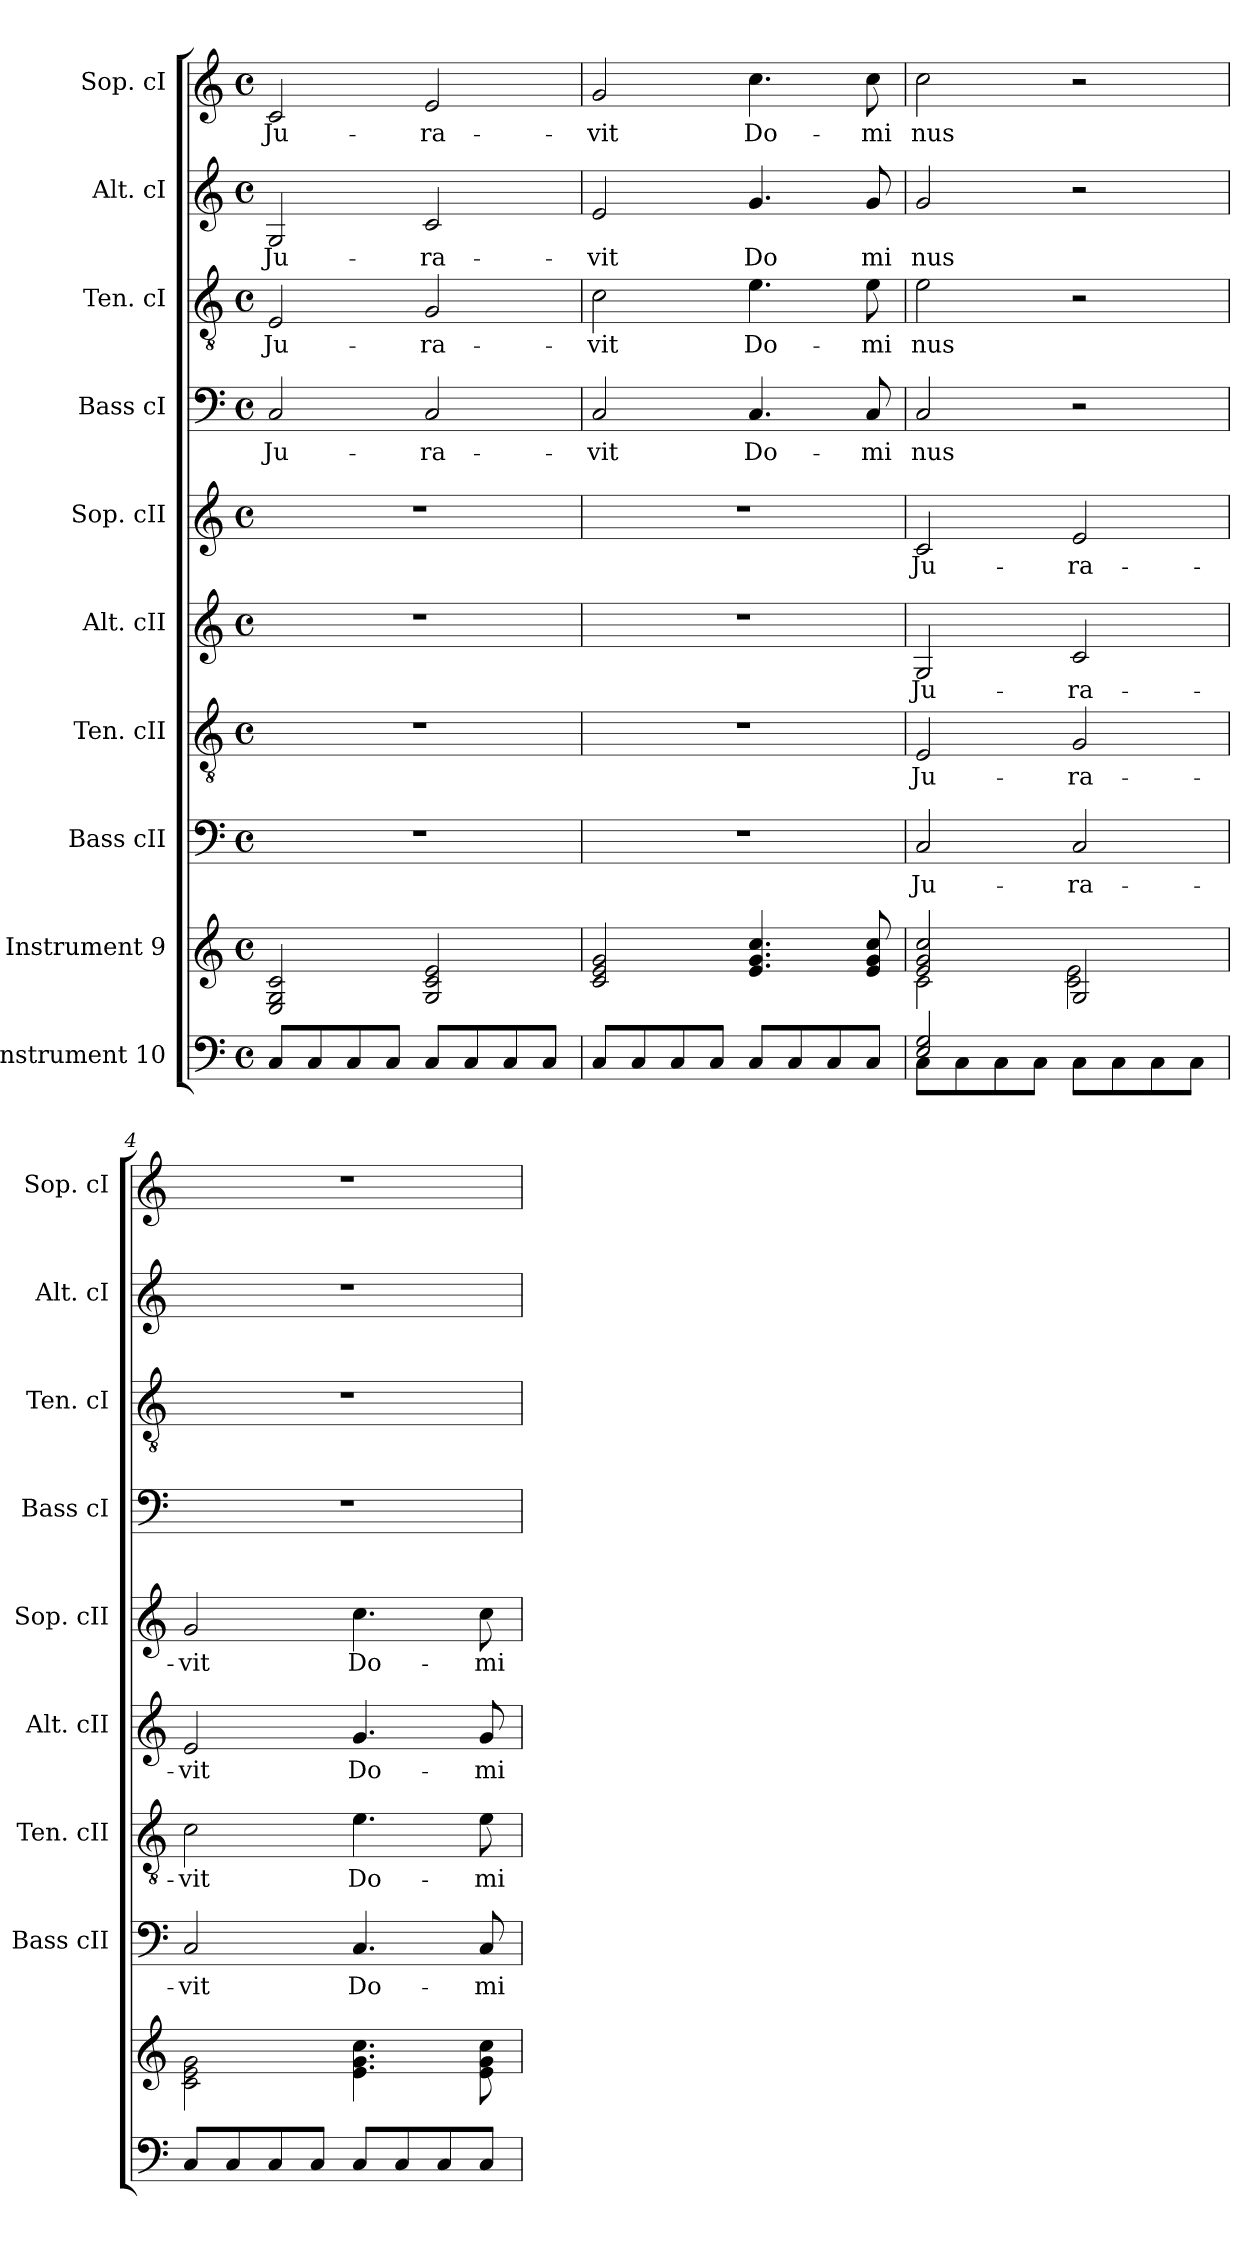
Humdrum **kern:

**kern	**kern	**kern	**text	**kern	**text	**kern	**text	**kern	**text	**kern	**text	**kern	**text	**kern	**text	**kern	**text
*part10	*part9	*part8	*part8	*part7	*part7	*part6	*part6	*part5	*part5	*part4	*part4	*part3	*part3	*part2	*part2	*part1	*part1
*staff10	*staff9	*staff8	*staff8	*staff7	*staff7	*staff6	*staff6	*staff5	*staff5	*staff4	*staff4	*staff3	*staff3	*staff2	*staff2	*staff1	*staff1
*I"Instrument 10	*I"Instrument 9	*I"Bass cII	*	*I"Ten. cII	*	*I"Alt. cII	*	*I"Sop. cII	*	*I"Bass cI	*	*I"Ten. cI	*	*I"Alt. cI	*	*I"Sop. cI	*
*	*	*I'Bass cII	*	*I'Ten. cII	*	*I'Alt. cII	*	*I'Sop. cII	*	*I'Bass cI	*	*I'Ten. cI	*	*I'Alt. cI	*	*I'Sop. cI	*
!!LO:PB:g=z
*stria5	*stria5	*stria5	*	*stria5	*	*stria5	*	*stria5	*	*stria5	*	*stria5	*	*stria5	*	*stria5	*
*clefF4	*clefG2	*clefF4	*	*clefGv2	*	*clefG2	*	*clefG2	*	*clefF4	*	*clefGv2	*	*clefG2	*	*clefG2	*
*k[]	*k[]	*k[]	*	*k[]	*	*k[]	*	*k[]	*	*k[]	*	*k[]	*	*k[]	*	*k[]	*
*C:	*C:	*C:	*	*C:	*	*C:	*	*C:	*	*C:	*	*C:	*	*C:	*	*C:	*
*M4/4	*M4/4	*M4/4	*	*M4/4	*	*M4/4	*	*M4/4	*	*M4/4	*	*M4/4	*	*M4/4	*	*M4/4	*
*met(c)	*met(c)	*met(c)	*	*met(c)	*	*met(c)	*	*met(c)	*	*met(c)	*	*met(c)	*	*met(c)	*	*met(c)	*
=1	=1	=1	=1	=1	=1	=1	=1	=1	=1	=1	=1	=1	=1	=1	=1	=1	=1
!	!	!	!	!	!	!	!	!	!	!	!LO:LY:b:cj	!	!LO:LY:b:cj	!	!LO:LY:b:cj	!	!LO:LY:b:cj
8C/L	2c/ 2G/ 2E/	1r	.	1r	.	1r	.	1r	.	2C/	Ju-	2E/	Ju-	2G/	Ju-	2c/	Ju-
8C/	.	.	.	.	.	.	.	.	.	.	.	.	.	.	.	.	.
8C/	.	.	.	.	.	.	.	.	.	.	.	.	.	.	.	.	.
8C/J	.	.	.	.	.	.	.	.	.	.	.	.	.	.	.	.	.
!	!	!	!	!	!	!	!	!	!	!	!LO:LY:b:cj	!	!LO:LY:b:cj	!	!LO:LY:b:cj	!	!LO:LY:b:cj
8C/L	2e/ 2c/ 2G/	.	.	.	.	.	.	.	.	2C/	-ra-	2G/	-ra-	2c/	-ra-	2e/	-ra-
8C/	.	.	.	.	.	.	.	.	.	.	.	.	.	.	.	.	.
8C/	.	.	.	.	.	.	.	.	.	.	.	.	.	.	.	.	.
8C/J	.	.	.	.	.	.	.	.	.	.	.	.	.	.	.	.	.
=2	=2	=2	=2	=2	=2	=2	=2	=2	=2	=2	=2	=2	=2	=2	=2	=2	=2
!	!	!	!	!	!	!	!	!	!	!	!LO:LY:b:cj	!	!LO:LY:b:cj	!	!LO:LY:b:cj	!	!LO:LY:b:cj
8C/L	2g/ 2e/ 2c/	1r	.	1r	.	1r	.	1r	.	2C/	-vit	2c\	-vit	2e/	-vit	2g/	-vit
8C/	.	.	.	.	.	.	.	.	.	.	.	.	.	.	.	.	.
8C/	.	.	.	.	.	.	.	.	.	.	.	.	.	.	.	.	.
8C/J	.	.	.	.	.	.	.	.	.	.	.	.	.	.	.	.	.
!	!	!	!	!	!	!	!	!	!	!	!LO:LY:b:cj	!	!LO:LY:b:cj	!	!LO:LY:b:cj	!	!LO:LY:b:cj
8C/L	4.cc/ 4.g/ 4.e/	.	.	.	.	.	.	.	.	4.C/	Do-	4.e\	Do-	4.g/	Do	4.cc\	Do-
8C/	.	.	.	.	.	.	.	.	.	.	.	.	.	.	.	.	.
8C/	.	.	.	.	.	.	.	.	.	.	.	.	.	.	.	.	.
!	!	!	!	!	!	!	!	!	!	!	!LO:LY:b:cj	!	!LO:LY:b:cj	!	!LO:LY:b:cj	!	!LO:LY:b:cj
8C/J	8cc/ 8g/ 8e/	.	.	.	.	.	.	.	.	8C/	-mi	8e\	-mi	8g/	mi	8cc\	-mi
=3	=3	=3	=3	=3	=3	=3	=3	=3	=3	=3	=3	=3	=3	=3	=3	=3	=3
*^	*^	*	*	*	*	*	*	*	*	*	*	*	*	*	*	*	*
!	!	!	!	!	!LO:LY:b:cj	!	!LO:LY:b:cj	!	!LO:LY:b:cj	!	!LO:LY:b:cj	!	!LO:LY:b:cj	!	!LO:LY:b:cj	!	!LO:LY:b:cj	!	!LO:LY:b:cj
2G/ 2E/	8C\L	2cc/ 2g/ 2e/	2c\	2C/	Ju-	2E/	Ju-	2G/	Ju-	2c/	Ju-	2C/	nus	2e\	nus	2g/	nus	2cc\	nus
.	8C\	.	.	.	.	.	.	.	.	.	.	.	.	.	.	.	.	.	.
.	8C\	.	.	.	.	.	.	.	.	.	.	.	.	.	.	.	.	.	.
.	8C\J	.	.	.	.	.	.	.	.	.	.	.	.	.	.	.	.	.	.
!	!	!	!	!	!LO:LY:b:cj	!	!LO:LY:b:cj	!	!LO:LY:b:cj	!	!LO:LY:b:cj	!	!	!	!	!	!	!	!
2ryy	8C\L	2G/	2e\ 2c\	2C/	-ra-	2G/	-ra-	2c/	-ra-	2e/	-ra-	2r	.	2r	.	2r	.	2r	.
.	8C\	.	.	.	.	.	.	.	.	.	.	.	.	.	.	.	.	.	.
.	8C\	.	.	.	.	.	.	.	.	.	.	.	.	.	.	.	.	.	.
.	8C\J	.	.	.	.	.	.	.	.	.	.	.	.	.	.	.	.	.	.
*	*	*v	*v	*	*	*	*	*	*	*	*	*	*	*	*	*	*	*	*
=4	=4	=4	=4	=4	=4	=4	=4	=4	=4	=4	=4	=4	=4	=4	=4	=4	=4	=4
!	!	!	!	!LO:LY:b:cj	!	!LO:LY:b:cj	!	!LO:LY:b:cj	!	!LO:LY:b:cj	!	!	!	!	!	!	!	!
*v	*v	*	*	*	*	*	*	*	*	*	*	*	*	*	*	*	*	*
8C/L	2g\ 2e\ 2c\	2C/	-vit	2c\	-vit	2e/	-vit	2g/	-vit	1r	.	1r	.	1r	.	1r	.
8C/	.	.	.	.	.	.	.	.	.	.	.	.	.	.	.	.	.
8C/	.	.	.	.	.	.	.	.	.	.	.	.	.	.	.	.	.
8C/J	.	.	.	.	.	.	.	.	.	.	.	.	.	.	.	.	.
!	!	!	!LO:LY:b:cj	!	!LO:LY:b:cj	!	!LO:LY:b:cj	!	!LO:LY:b:cj	!	!	!	!	!	!	!	!
8C/L	4.cc\ 4.g\ 4.e\	4.C/	Do-	4.e\	Do-	4.g/	Do-	4.cc\	Do-	.	.	.	.	.	.	.	.
8C/	.	.	.	.	.	.	.	.	.	.	.	.	.	.	.	.	.
8C/	.	.	.	.	.	.	.	.	.	.	.	.	.	.	.	.	.
!	!	!	!LO:LY:b:cj	!	!LO:LY:b:cj	!	!LO:LY:b:cj	!	!LO:LY:b:cj	!	!	!	!	!	!	!	!
8C/J	8g\ 8e\ 8cc\	8C/	-mi-	8e\	-mi-	8g/	-mi-	8cc\	-mi-	.	.	.	.	.	.	.	.
=	=	=	=	=	=	=	=	=	=	=	=	=	=	=	=	=	=
*-	*-	*-	*-	*-	*-	*-	*-	*-	*-	*-	*-	*-	*-	*-	*-	*-	*-
